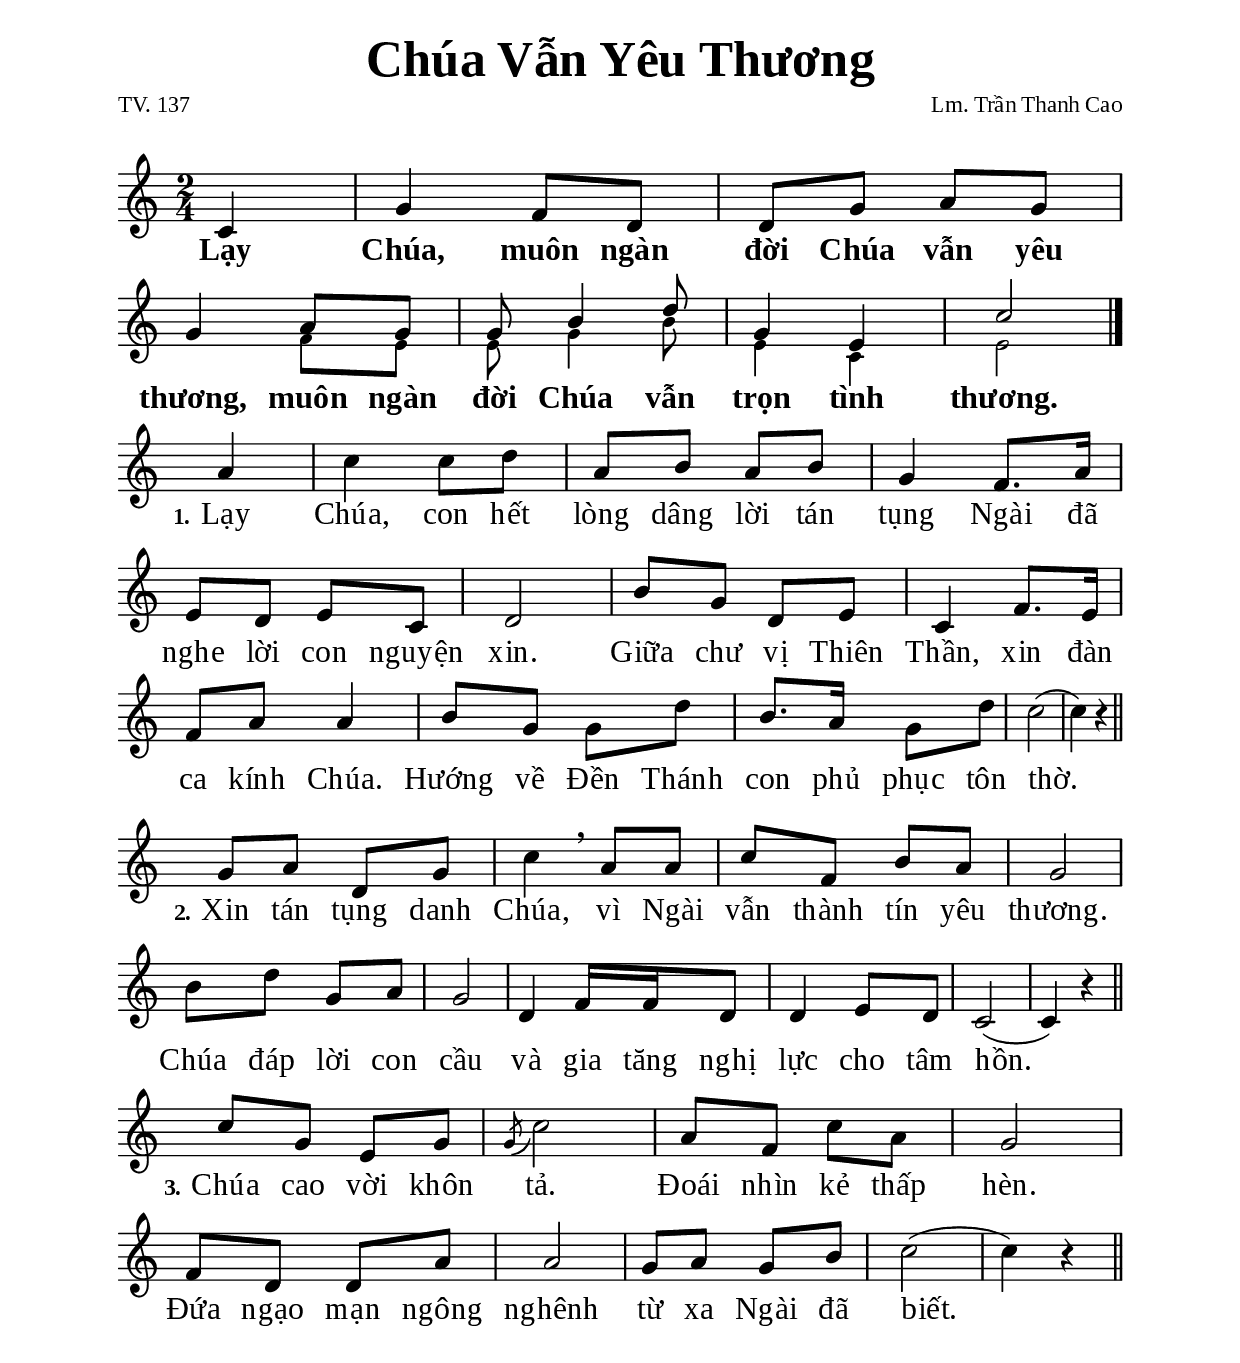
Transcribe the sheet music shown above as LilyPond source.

% Cài đặt chung
\version "2.20.0"
\include "english.ly"

\header {
  title = \markup { \fontsize #3 "Chúa Vẫn Yêu Thương" }
  poet = "TV. 137"
  composer = "Lm. Trần Thanh Cao"
  arranger = " "
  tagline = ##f
}

\paper {
  #(set-paper-size "a4")
  top-margin = 10\mm
  bottom-margin = 10\mm
  left-margin = 20\mm
  right-margin = 20\mm
  indent = #0
  #(define fonts
    (make-pango-font-tree
      "Liberation Serif"
      "Liberation Serif"
      "Liberation Serif"
      (/ 20 20)))
  page-count = #1
}

% Nhạc điệp khúc
nhacDiepKhucSop = \relative c' {
  \partial 4 c4 |
  g' f8 d |
  d g a g |
  g4 a8 g |
  g b4 d8 |
  g,4 e |
  c'2 \bar "|."
}

nhacDiepKhucBas = \relative c' {
  \override NoteHead.font-size = #-2
  \skip 4
  \skip 2
  \skip 2
  \skip 4 f8 e |
  e g4 b8 |
  e,4 c |
  e2
}

% Nhạc phiên khúc
nhacPhienKhucMot = \relative c'' {
  \partial 4 a4 |
  c c8 d |
  a b a b |
  g4 f8. a16 |
  e8 d e c |
  d2 |
  b'8 g d e |
  c4 f8. e16 |
  f8 a a4 |
  b8 g g d' |
  b8. a16 g8 d' |
  c2 ( |
  c4) r \bar "||"
}

nhacPhienKhucHai = \relative c'' {
  g8 a d, g |
  c4 \breathe a8 a |
  c f, b a |
  g2 |
  b8 d g, a |
  g2 |
  d4 f16 f d8 |
  d4 e8 d |
  c2 ( |
  c4) r \bar "||"
}

nhacPhienKhucBa = \relative c'' {
  c8 g e g |
  \acciaccatura g8 c2 |
  a8 f c' a |
  g2 |
  f8 d d a' |
  a2 |
  g8 a g b |
  c2 ( |
  c4) r \bar "||"
}

% Lời điệp khúc
loiDiepKhuc = \lyricmode {
  Lạy Chúa, muôn ngàn đời Chúa vẫn yêu thương,
  muôn ngàn đời Chúa vẫn trọn tình thương.
}

% Lời phiên khúc
loiPhienKhucMot = \lyricmode {
  \set stanza = #"1."
  Lạy Chúa, con hết lòng dâng lời tán tụng Ngài
  đã nghe lời con nguyện xin.
  Giữa chư vị Thiên Thần, xin đàn ca kính Chúa.
  Hướng về Đền Thánh con phủ phục tôn thờ.
}

loiPhienKhucHai = \lyricmode {
  \set stanza = #"2."
  Xin tán tụng danh Chúa,
  vì Ngài vẫn thành tín yêu thương.
  Chúa đáp lời con cầu
  và gia tăng nghị lực cho tâm hồn.
}

loiPhienKhucBa = \lyricmode {
  \set stanza = #"3."
  Chúa cao vời khôn tả.
  Đoái nhìn kẻ thấp hèn.
  Đứa ngạo mạn ngông nghênh
  từ xa Ngài đã biết.
}


% Dàn trang
\score {
  \new ChoirStaff <<
    \new Staff = diepKhuc \with {
        \consists "Merge_rests_engraver"
        \magnifyStaff #(magstep +1)
      }
      <<
      \new Voice = beSop {
        \voiceOne \key c \major \time 2/4 \nhacDiepKhucSop
      }
      \new Voice = beBas {
        \voiceTwo \key c \major \time 2/4 \nhacDiepKhucBas
      }
    >>
    \new Lyrics \lyricsto beSop \loiDiepKhuc
  >>
  \layout {
    \override Lyrics.LyricText.font-series = #'bold
    \override Lyrics.LyricText.font-size = #+3
    \override Lyrics.LyricSpace.minimum-distance = #2.0
    \override Score.BarNumber.break-visibility = ##(#f #f #f)
    \override Score.SpacingSpanner.uniform-stretching = ##t
  }
}

\score {
  \new ChoirStaff <<
    \new Staff = phienKhuc \with {
        \magnifyStaff #(magstep +1)
      }
      <<
      \new Voice = beSop {
        \key c \major \time 2/4 \nhacPhienKhucMot
      }
    >>
    \new Lyrics \lyricsto beSop \loiPhienKhucMot
  >>
  \layout {
    \override Staff.TimeSignature.transparent = ##t
    \override Lyrics.LyricText.font-size = #+3
    \override Lyrics.LyricSpace.minimum-distance = #2.0
    \override Score.BarNumber.break-visibility = ##(#f #f #f)
    \override Score.SpacingSpanner.uniform-stretching = ##t
  } 
}

\score {
  \new ChoirStaff <<
    \new Staff = phienKhuc \with {
        \magnifyStaff #(magstep +1)
      }
      <<
      \new Voice = beSop {
        \key c \major \time 2/4 \nhacPhienKhucHai
      }
    >>
    \new Lyrics \lyricsto beSop \loiPhienKhucHai
  >>
  \layout {
    \override Staff.TimeSignature.transparent = ##t
    \override Lyrics.LyricText.font-size = #+3
    \override Lyrics.LyricSpace.minimum-distance = #2.0
    \override Score.BarNumber.break-visibility = ##(#f #f #f)
    \override Score.SpacingSpanner.uniform-stretching = ##t
  } 
}

\score {
  \new ChoirStaff <<
    \new Staff = phienKhuc \with {
        \magnifyStaff #(magstep +1)
      }
      <<
      \new Voice = beSop {
        \key c \major \time 2/4 \nhacPhienKhucBa
      }
    >>
    \new Lyrics \lyricsto beSop \loiPhienKhucBa
  >>
  \layout {
    \override Staff.TimeSignature.transparent = ##t
    \override Lyrics.LyricText.font-size = #+3
    \override Lyrics.LyricSpace.minimum-distance = #2.0
    \override Score.BarNumber.break-visibility = ##(#f #f #f)
    \override Score.SpacingSpanner.uniform-stretching = ##t
  } 
}
